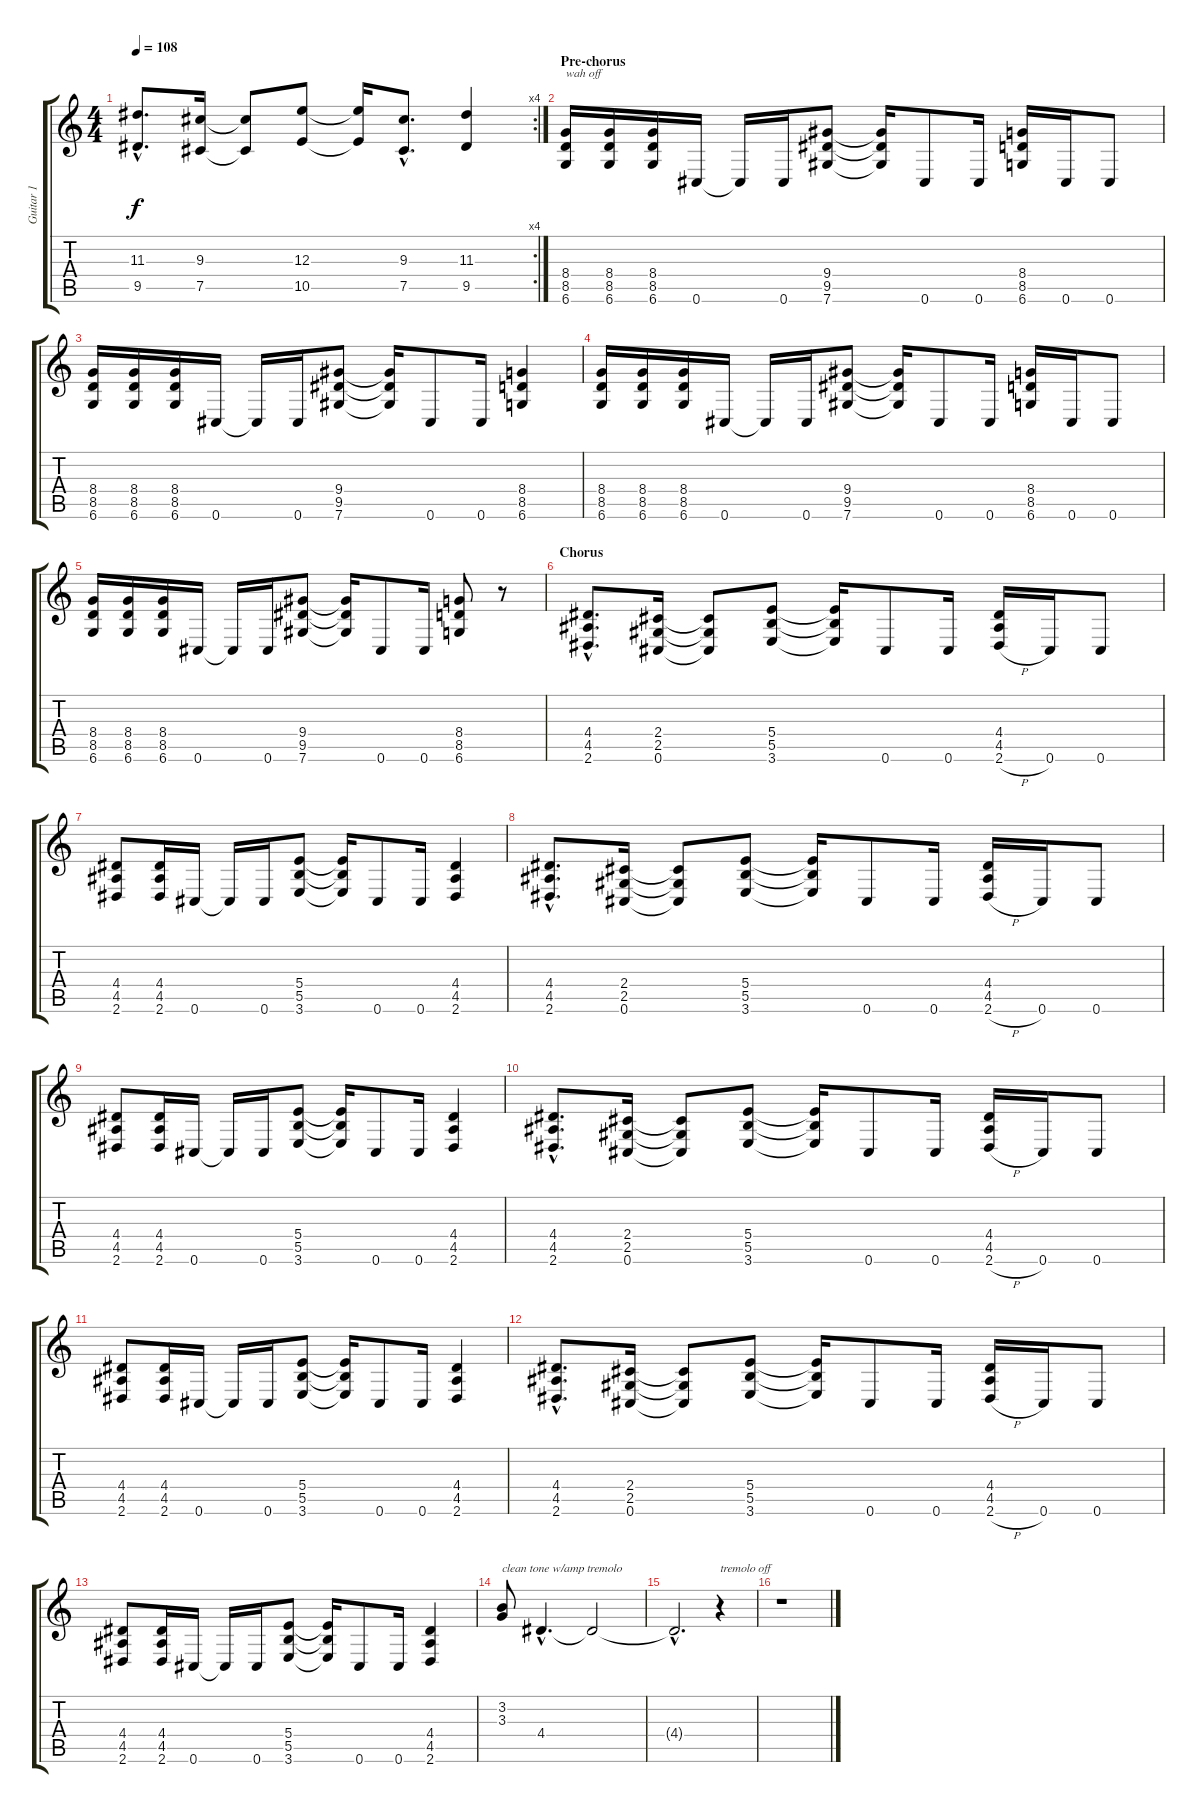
\track ("Guitar 1" "Guitar 1") {instrument distortionguitar}
\staff {score tabs}
\tuning (Db4 Ab3 E3 B2 Gb2 Db2) {hide}
\rc 4
\ts (4 4)
\tempo 108
\clef g2
\ks c
(11.3{hac} 9.5{hac}).8{d dy f} (9.3 7.5).16 (9.3{t} 7.5{t}).8 (12.3 10.5).8 (12.3{t} 10.5{t}).16 (9.3{hac} 7.5{hac}).8{d} (11.3 9.5).4 |
\section ("" "Pre-chorus")
(8.4 8.5 6.6).16{txt "wah off"} (8.4 8.5 6.6).16 (8.4 8.5 6.6).16 0.6.16 0.6{t}.16 0.6.16 (9.4 9.5 7.6).8 (9.4{t} 9.5{t} 7.6{t}).16 0.6.8 0.6.16 (8.4 8.5 6.6).16 0.6.16 0.6.8 |
(8.4 8.5 6.6).16 (8.4 8.5 6.6).16 (8.4 8.5 6.6).16 0.6.16 0.6{t}.16 0.6.16 (9.4 9.5 7.6).8 (9.4{t} 9.5{t} 7.6{t}).16 0.6.8 0.6.16 (8.4 8.5 6.6).4 |
(8.4 8.5 6.6).16 (8.4 8.5 6.6).16 (8.4 8.5 6.6).16 0.6.16 0.6{t}.16 0.6.16 (9.4 9.5 7.6).8 (9.4{t} 9.5{t} 7.6{t}).16 0.6.8 0.6.16 (8.4 8.5 6.6).16 0.6.16 0.6.8 |
(8.4 8.5 6.6).16 (8.4 8.5 6.6).16 (8.4 8.5 6.6).16 0.6.16 0.6{t}.16 0.6.16 (9.4 9.5 7.6).8 (9.4{t} 9.5{t} 7.6{t}).16 0.6.8 0.6.16 (8.4 8.5 6.6).8 r.8 |
\section ("" "Chorus")
(4.4{hac} 4.5{hac} 2.6{hac}).8{d} (2.4 2.5 0.6).16 (2.4{t} 2.5{t} 0.6{t}).8 (5.4 5.5 3.6).8 (5.4{t} 5.5{t} 3.6{t}).16 0.6.8 0.6.16 (4.4 4.5 2.6{h}).16 0.6.16 0.6.8 |
(4.4 4.5 2.6).8 (4.4 4.5 2.6).16 0.6.16 0.6{t}.16 0.6.16 (5.4 5.5 3.6).8 (5.4{t} 5.5{t} 3.6{t}).16 0.6.8 0.6.16 (4.4 4.5 2.6).4 |
(4.4{hac} 4.5{hac} 2.6{hac}).8{d} (2.4 2.5 0.6).16 (2.4{t} 2.5{t} 0.6{t}).8 (5.4 5.5 3.6).8 (5.4{t} 5.5{t} 3.6{t}).16 0.6.8 0.6.16 (4.4 4.5 2.6{h}).16 0.6.16 0.6.8 |
(4.4 4.5 2.6).8 (4.4 4.5 2.6).16 0.6.16 0.6{t}.16 0.6.16 (5.4 5.5 3.6).8 (5.4{t} 5.5{t} 3.6{t}).16 0.6.8 0.6.16 (4.4 4.5 2.6).4 |
(4.4{hac} 4.5{hac} 2.6{hac}).8{d} (2.4 2.5 0.6).16 (2.4{t} 2.5{t} 0.6{t}).8 (5.4 5.5 3.6).8 (5.4{t} 5.5{t} 3.6{t}).16 0.6.8 0.6.16 (4.4 4.5 2.6{h}).16 0.6.16 0.6.8 |
(4.4 4.5 2.6).8 (4.4 4.5 2.6).16 0.6.16 0.6{t}.16 0.6.16 (5.4 5.5 3.6).8 (5.4{t} 5.5{t} 3.6{t}).16 0.6.8 0.6.16 (4.4 4.5 2.6).4 |
(4.4{hac} 4.5{hac} 2.6{hac}).8{d} (2.4 2.5 0.6).16 (2.4{t} 2.5{t} 0.6{t}).8 (5.4 5.5 3.6).8 (5.4{t} 5.5{t} 3.6{t}).16 0.6.8 0.6.16 (4.4 4.5 2.6{h}).16 0.6.16 0.6.8 |
(4.4 4.5 2.6).8 (4.4 4.5 2.6).16 0.6.16 0.6{t}.16 0.6.16 (5.4 5.5 3.6).8 (5.4{t} 5.5{t} 3.6{t}).16 0.6.8 0.6.16 (4.4 4.5 2.6).4 |
(3.2 3.3).8{txt "clean tone w/amp tremolo" instrument electricguitarclean} 4.4{hac}.4{d} 4.4{t}.2 |
4.4{hac t}.2{d} r.4{txt "tremolo off"} |
r.1
